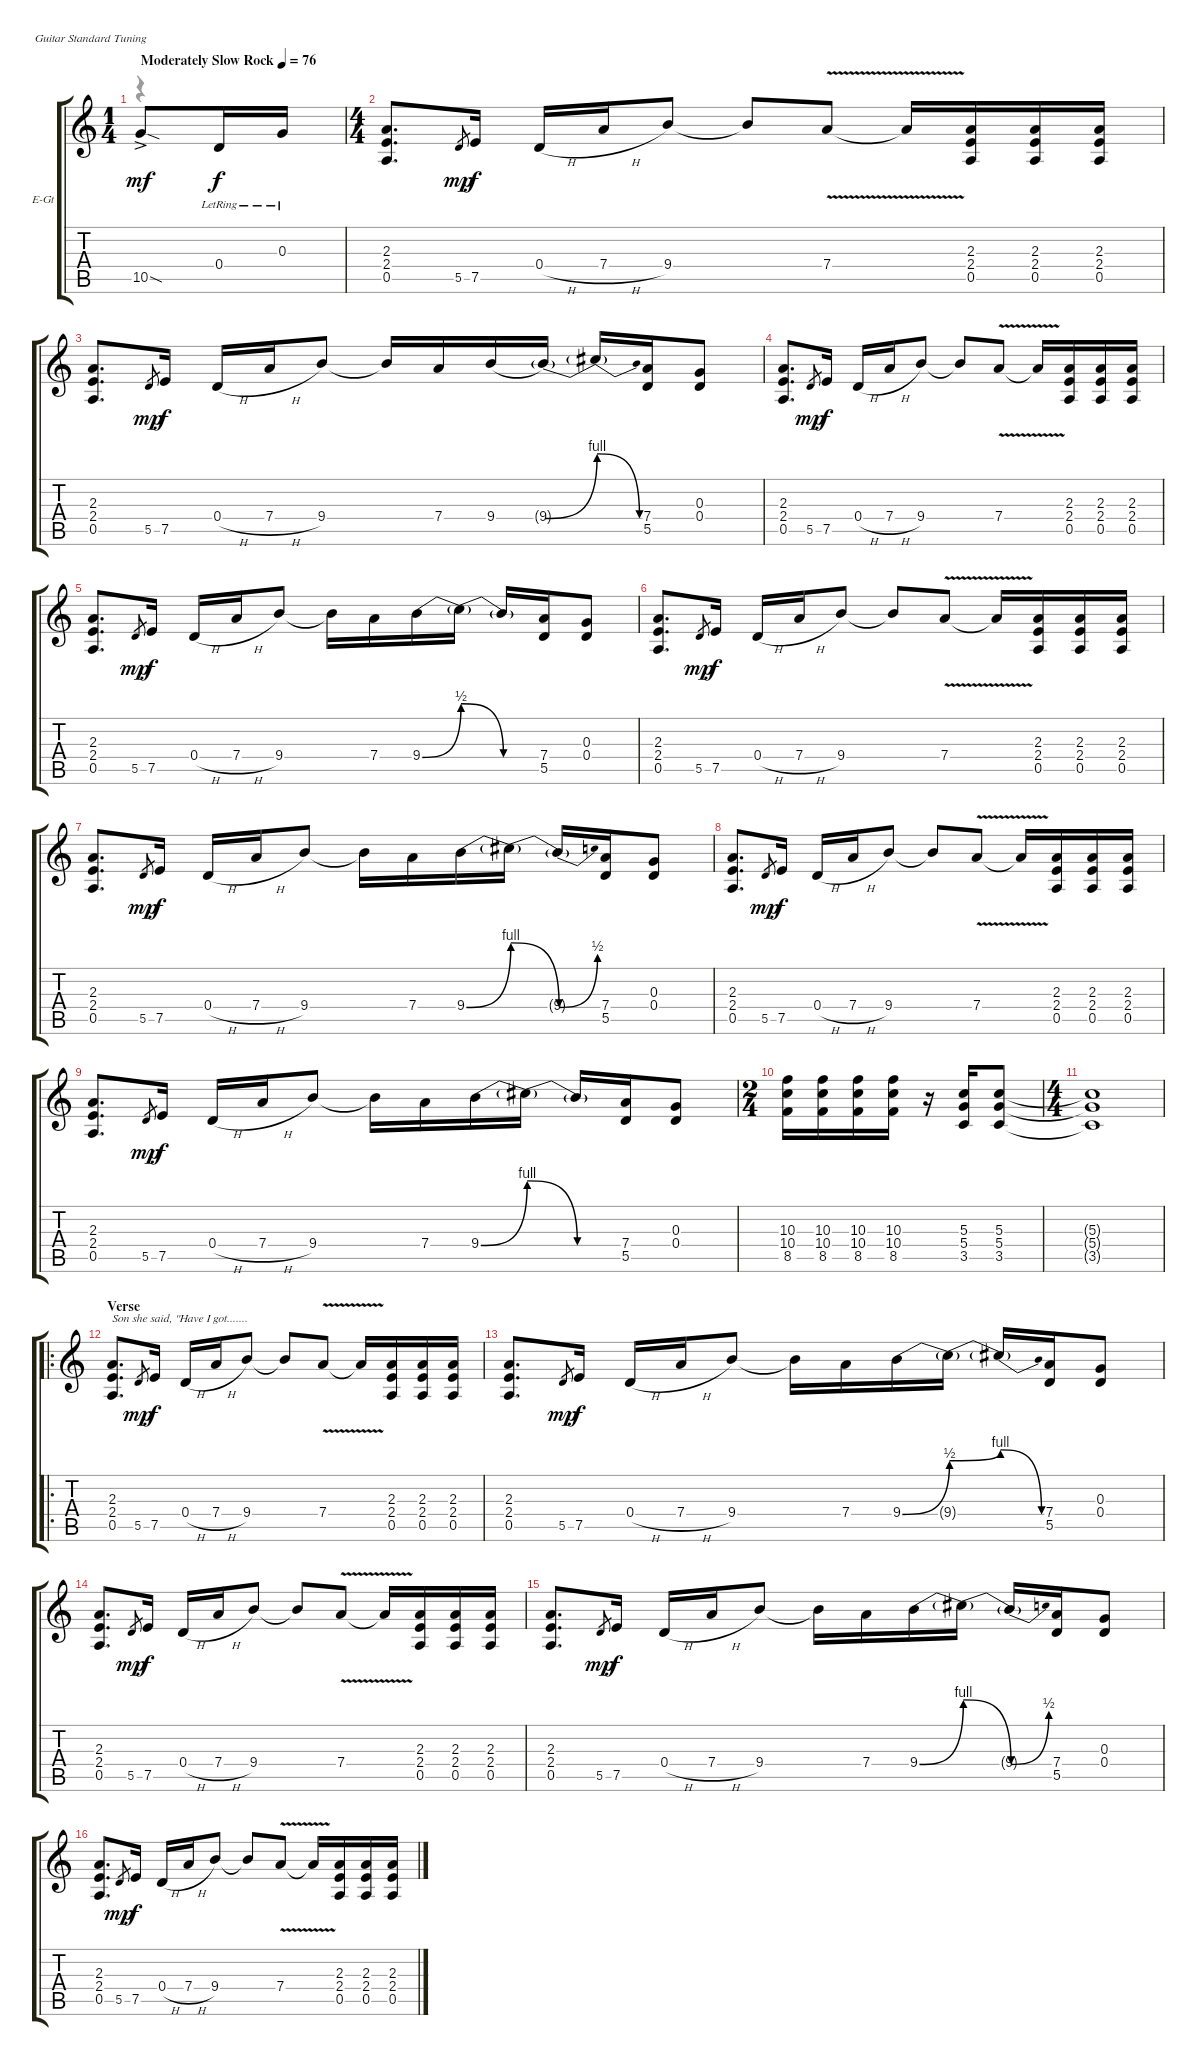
\bracketExtendMode groupsimilarinstruments
\firstSystemTrackNameOrientation horizontal
\otherSystemsTrackNameOrientation horizontal
\track ("Gtr.1" "E-Gt") {instrument distortionguitar}
\staff {score tabs}
\tuning (E4 B3 G3 D3 A2 E2)
\voice
\ts (1 4)
\beaming (8 2 2 2 2)
\tempo (76 "Moderately Slow Rock")
\clef g2
\ks c
10.5{sod ac}.8{dy mf instrument distortionguitar} 0.4{lr}.16{dy f} 0.3{lr}.16 |
\ts (4 4)
\beaming (8 2 2 2 2)
(2.3 2.4 0.5).8{d} 5.5.8{gr dy mp} 7.5.16{dy f} 0.4{h}.16 7.4{h}.16 9.4.8 9.4{t}.8 7.4{v}.8 7.4{v t}.16 (2.3 2.4 0.5).16 (2.3 2.4 0.5).16 (2.3 2.4 0.5).16 |
(2.3 2.4 0.5).8{d} 5.5.8{gr dy mp} 7.5.16{dy f} 0.4{h}.16 7.4{h}.16 9.4.8 9.4{t}.16 7.4.16 9.4{be (hold 0 0 60 0)}.16 9.4{be (bend 0 0 60 4) t}.16 9.4{be (release 0 4 60 0) t}.16 (7.4 5.5).16 (0.3 0.4).8 |
(2.4 0.5 2.3).8{d} 5.5.8{gr dy mp} 7.5.16{dy f} 0.4{h}.16 7.4{h}.16 9.4.8 9.4{t}.8 7.4{v}.8 7.4{v t}.16 (2.3 2.4 0.5).16 (2.3 2.4 0.5).16 (2.3 2.4 0.5).16 |
(2.3 2.4 0.5).8{d} 5.5.8{gr dy mp} 7.5.16{dy f} 0.4{h}.16 7.4{h}.16 9.4.8 9.4{t}.16 7.4.16 9.4{be (bend 0 0 60 2)}.16 9.4{be (release 0 2 60 0) t}.16 9.4{be (hold 0 0 60 0) t}.16 (7.4 5.5).16 (0.3 0.4).8 |
(2.3 2.4 0.5).8{d} 5.5.8{gr dy mp} 7.5.16{dy f} 0.4{h}.16 7.4{h}.16 9.4.8 9.4{t}.8 7.4{v}.8 7.4{v t}.16 (2.3 2.4 0.5).16 (2.3 2.4 0.5).16 (2.3 2.4 0.5).16 |
(2.3 2.4 0.5).8{d} 5.5.8{gr dy mp} 7.5.16{dy f} 0.4{h}.16 7.4{h}.16 9.4.8 9.4{t}.16 7.4.16 9.4{be (bend 0 0 60 4)}.16 9.4{be (release 0 4 60 0) t}.16 9.4{be (bend 0 0 60 2) t}.16 (7.4 5.5).16 (0.3 0.4).8 |
(2.3 2.4 0.5).8{d} 5.5.8{gr dy mp} 7.5.16{dy f} 0.4{h}.16 7.4{h}.16 9.4.8 9.4{t}.8 7.4{v}.8 7.4{v t}.16 (2.3 2.4 0.5).16 (2.3 2.4 0.5).16 (2.3 2.4 0.5).16 |
(2.3 2.4 0.5).8{d} 5.5.8{gr dy mp} 7.5.16{dy f} 0.4{h}.16 7.4{h}.16 9.4.8 9.4{t}.16 7.4.16 9.4{be (bend 0 0 60 4)}.16 9.4{be (release 0 4 60 0) t}.16 9.4{be (hold 0 0 60 0) t}.16 (7.4 5.5).16 (0.3 0.4).8 |
\ts (2 4)
\beaming (8 2 2 2 2)
(10.3 10.4 8.5).16 (10.3 10.4 8.5).16 (10.3 10.4 8.5).16 (10.3 10.4 8.5).16 r.16 (5.3 5.4 3.5).16 (5.3 5.4 3.5).8 |
\ts (4 4)
\beaming (8 2 2 2 2)
(5.3{t} 5.4{t} 3.5{t}).1 |
\ro
\section ("" "Verse")
(2.3 2.4 0.5).8{d txt "Son she said, \"Have I got......."} 5.5.8{gr dy mp} 7.5.16{dy f} 0.4{h}.16 7.4{h}.16 9.4.8 9.4{t}.8 7.4{v}.8 7.4{v t}.16 (2.3 2.4 0.5).16 (2.3 2.4 0.5).16 (2.3 2.4 0.5).16 |
(2.3 2.4 0.5).8{d} 5.5.8{gr dy mp} 7.5.16{dy f} 0.4{h}.16 7.4{h}.16 9.4.8 9.4{t}.16 7.4.16 9.4{be (bend 0 0 60 2)}.16 9.4{be (bend 0 2 60 4) t}.16 9.4{be (release 0 4 60 0) t}.16 (7.4 5.5).16 (0.3 0.4).8 |
(2.3 2.4 0.5).8{d} 5.5.8{gr dy mp} 7.5.16{dy f} 0.4{h}.16 7.4{h}.16 9.4.8 9.4{t}.8 7.4{v}.8 7.4{v t}.16 (2.3 2.4 0.5).16 (2.3 2.4 0.5).16 (2.3 2.4 0.5).16 |
(2.3 2.4 0.5).8{d} 5.5.8{gr dy mp} 7.5.16{dy f} 0.4{h}.16 7.4{h}.16 9.4.8 9.4{t}.16 7.4.16 9.4{be (bend 0 0 60 4)}.16 9.4{be (release 0 4 60 0) t}.16 9.4{be (bend 0 0 60 2) t}.16 (7.4 5.5).16 (0.3 0.4).8 |
(2.3 2.4 0.5).8{d} 5.5.8{gr dy mp} 7.5.16{dy f} 0.4{h}.16 7.4{h}.16 9.4.8 9.4{t}.8 7.4{v}.8 7.4{v t}.16 (2.3 2.4 0.5).16 (2.3 2.4 0.5).16 (2.3 2.4 0.5).16
\voice
\clef g2
\ottava regular
\simile none
\ks c
r.4{dy mf} |
|
|
|
|
|
|
|
|
|
|
|
|
|
|
